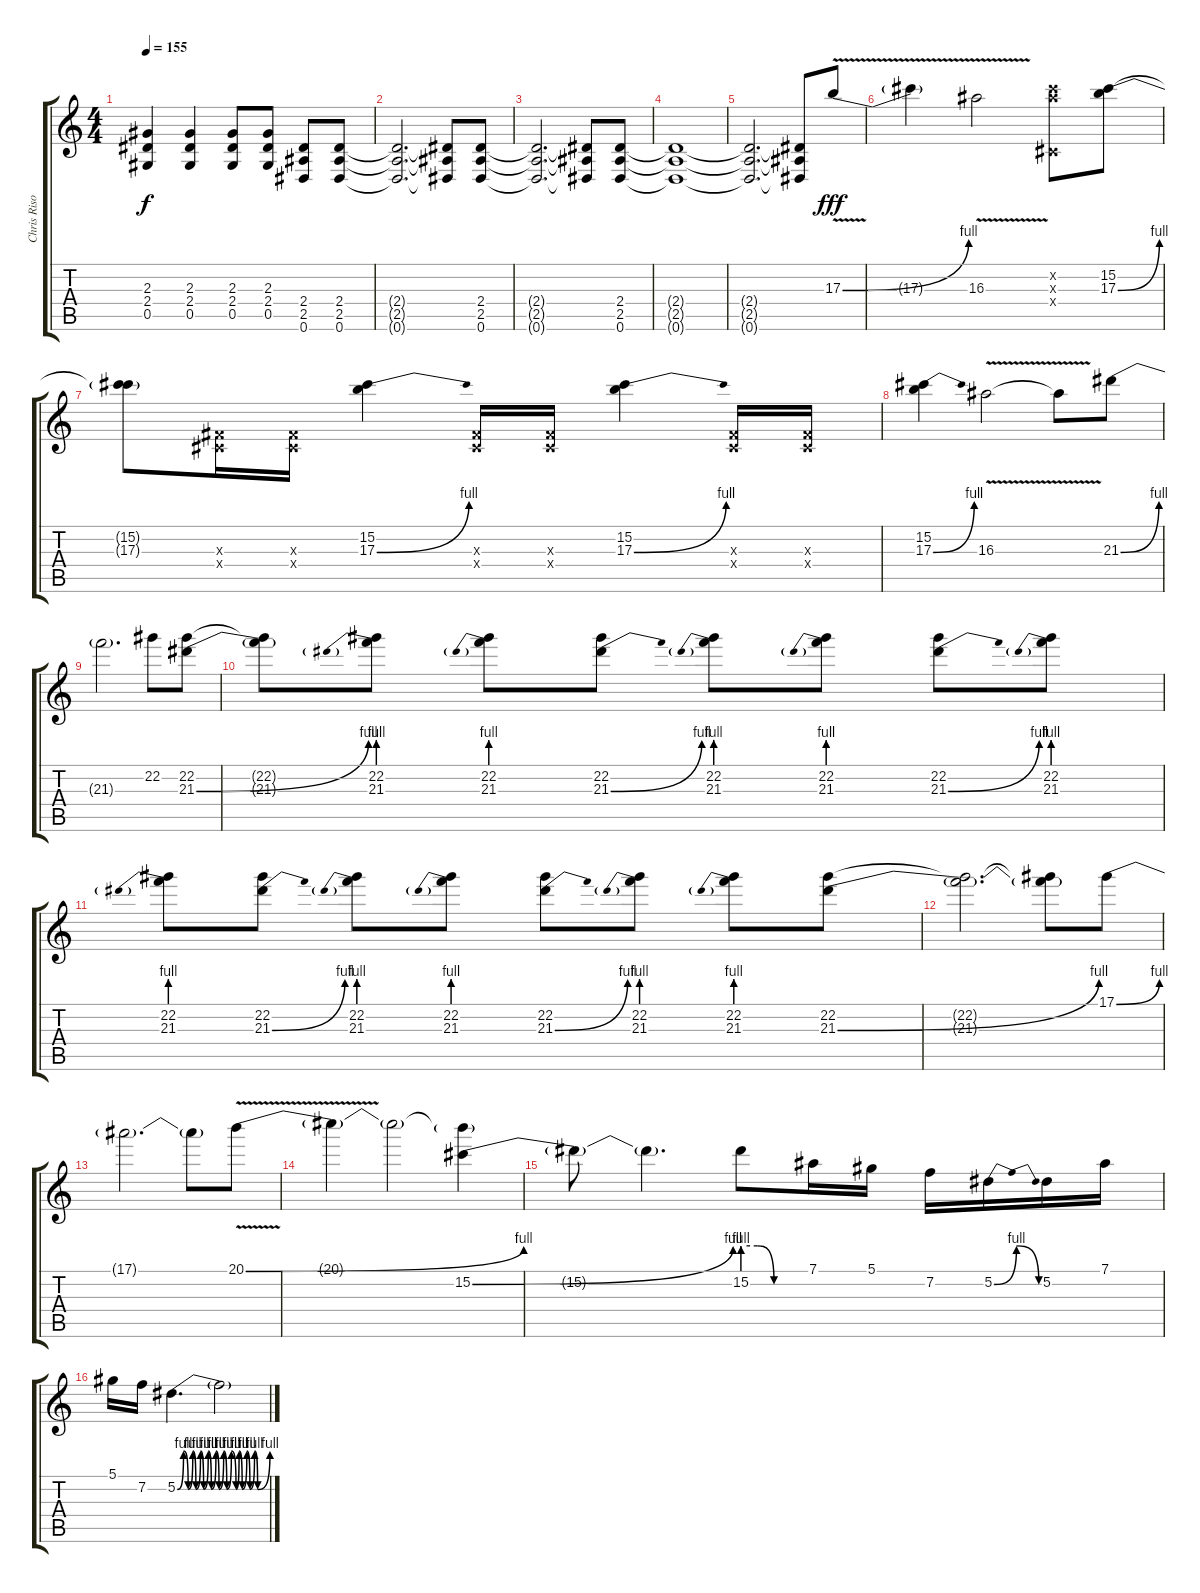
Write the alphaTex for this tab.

\track ("Chris Risola - Lead" "Chris Riso") {instrument distortionguitar}
\staff {score tabs}
\tuning (Eb4 Bb3 Gb3 Db3 Ab2 Eb2) {hide}
\ts (4 4)
\tempo 155
\clef g2
\ks c
(2.3{t} 2.4{t} 0.5{t}).4{dy f} (2.3 2.4 0.5).4 (2.3 2.4 0.5).8 (2.3 2.4 0.5).8 (2.4 2.5 0.6).8 (2.4 2.5 0.6).8 |
(2.4{t} 2.5{t} 0.6{t}).2{d} (2.4{t} 2.5{t} 0.6{t}).8 (2.4 2.5 0.6).8 |
(2.4{t} 2.5{t} 0.6{t}).2{d} (2.4{t} 2.5{t} 0.6{t}).8 (2.4 2.5 0.6).8 |
(2.4{t} 2.5{t} 0.6{t}).1 |
(2.4{t} 2.5{t} 0.6{t}).2{d} (2.4{t} 2.5{t} 0.6{t}).8 17.3{be (bend 0 0 60 4) v}.8{dy fff} |
17.3{t}.4 16.3{v}.2 (15.2{x} 16.3{x} 0.4{x}).8 (15.2 17.3{be (bend 0 0 60 4)}).8 |
(15.2{t} 17.3{t}).8 (0.3{x} 0.4{x}).16 (0.3{x} 0.4{x}).16 (15.2 17.3{be (bend 0 0 60 4)}).4 (0.3{x} 0.4{x}).16 (0.3{x} 0.4{x}).16 (15.2 17.3{be (bend 0 0 60 4)}).4 (0.3{x} 0.4{x}).16 (0.3{x} 0.4{x}).16 |
(15.2 17.3{be (bend 0 0 60 4)}).4 16.3{v}.2 16.3{t}.8 21.3{be (bend 0 0 60 4)}.8 |
21.3{t}.2{d} 22.2.8 (22.2 21.3{be (bend 0 0 60 4)}).8 |
(22.2{t} 21.3{t}).8 (22.2 21.3{be (prebend 0 4 60 4)}).8 (22.2 21.3{be (prebend 0 4 60 4)}).8 (22.2 21.3{be (bend 0 0 60 4)}).8 (22.2 21.3{be (prebend 0 4 60 4)}).8 (22.2 21.3{be (prebend 0 4 60 4)}).8 (22.2 21.3{be (bend 0 0 60 4)}).8 (22.2 21.3{be (prebend 0 4 60 4)}).8 |
(22.2 21.3{be (prebend 0 4 60 4)}).8 (22.2 21.3{be (bend 0 0 60 4)}).8 (22.2 21.3{be (prebend 0 4 60 4)}).8 (22.2 21.3{be (prebend 0 4 60 4)}).8 (22.2 21.3{be (bend 0 0 60 4)}).8 (22.2 21.3{be (prebend 0 4 60 4)}).8 (22.2 21.3{be (prebend 0 4 60 4)}).8 (22.2 21.3{be (bend 0 0 60 4)}).8 |
(22.2{t} 21.3{t}).2{d} (22.2{t} 21.3{t}).8 17.1{be (bend 0 0 60 4)}.8 |
17.1{t}.2{d} 17.1{t}.8 20.1{be (bend 0 0 60 4) v}.8 |
20.1{t}.4 20.1{t}.2 (20.1{t} 15.2{be (bend 0 0 60 4)}).4 |
15.2{t}.8 15.2{t}.4{d} 15.2{be (custom 0 4 14 4 30 0 60 0)}.8 7.1.16 5.1.16 7.2.16 5.2{be (bendrelease 0 0 15 4 45 4 60 0)}.16 5.2.16 7.1.16 |
5.1.16 7.2.16 5.2{be (custom 0 0 4 4 7 0 10 4 12 0 15 4 17 0 20 4 22 0 25 4 27 0 30 4 32 0 35 4 38 0 40 4 42 0 45 4 47 0 50 4 52 0 60 4)}.4{d} 5.2{t}.2
